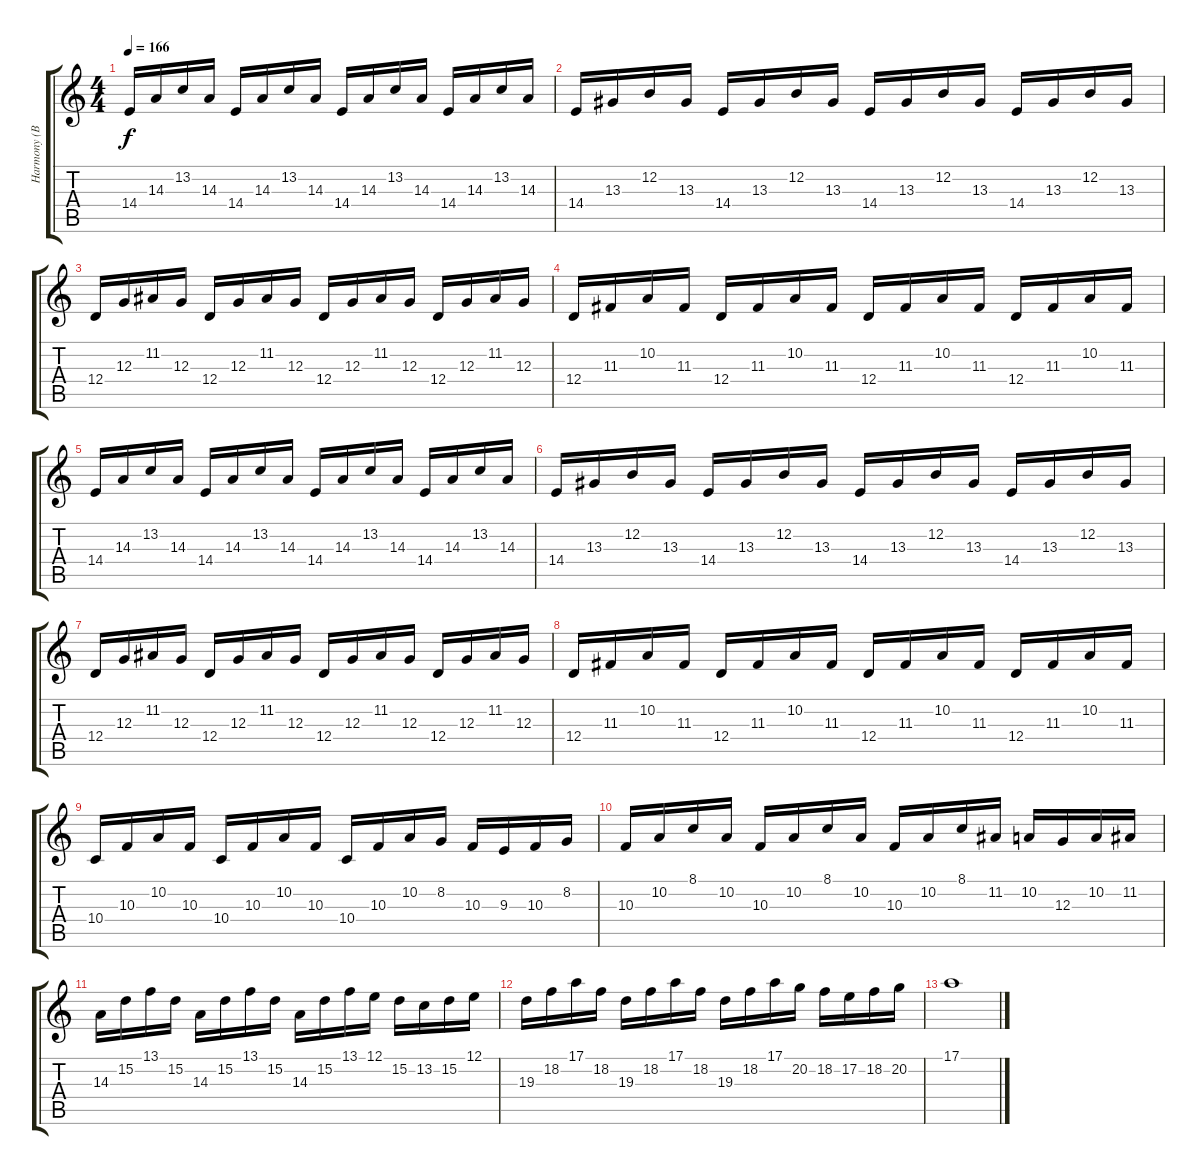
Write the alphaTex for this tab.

\track ("Harmony (Blackmore\\Lord)" "Harmony (B") {instrument rockorgan}
\staff {score tabs}
\tuning (E4 B3 G3 D3 A2 E2) {hide}
\ts (4 4)
\tempo 166
\clef g2
\ks c
14.4.16{dy f volume 12} 14.3.16 13.2.16 14.3.16 14.4.16 14.3.16 13.2.16 14.3.16 14.4.16 14.3.16 13.2.16 14.3.16 14.4.16 14.3.16 13.2.16 14.3.16 |
14.4.16 13.3.16 12.2.16 13.3.16 14.4.16 13.3.16 12.2.16 13.3.16 14.4.16 13.3.16 12.2.16 13.3.16 14.4.16 13.3.16 12.2.16 13.3.16 |
12.4.16 12.3.16 11.2.16 12.3.16 12.4.16 12.3.16 11.2.16 12.3.16 12.4.16 12.3.16 11.2.16 12.3.16 12.4.16 12.3.16 11.2.16 12.3.16 |
12.4.16 11.3.16 10.2.16 11.3.16 12.4.16 11.3.16 10.2.16 11.3.16 12.4.16 11.3.16 10.2.16 11.3.16 12.4.16 11.3.16 10.2.16 11.3.16 |
14.4.16 14.3.16 13.2.16 14.3.16 14.4.16 14.3.16 13.2.16 14.3.16 14.4.16 14.3.16 13.2.16 14.3.16 14.4.16 14.3.16 13.2.16 14.3.16 |
14.4.16 13.3.16 12.2.16 13.3.16 14.4.16 13.3.16 12.2.16 13.3.16 14.4.16 13.3.16 12.2.16 13.3.16 14.4.16 13.3.16 12.2.16 13.3.16 |
12.4.16 12.3.16 11.2.16 12.3.16 12.4.16 12.3.16 11.2.16 12.3.16 12.4.16 12.3.16 11.2.16 12.3.16 12.4.16 12.3.16 11.2.16 12.3.16 |
12.4.16 11.3.16 10.2.16 11.3.16 12.4.16 11.3.16 10.2.16 11.3.16 12.4.16 11.3.16 10.2.16 11.3.16 12.4.16 11.3.16 10.2.16 11.3.16 |
10.4.16 10.3.16 10.2.16 10.3.16 10.4.16 10.3.16 10.2.16 10.3.16 10.4.16 10.3.16 10.2.16 8.2.16 10.3.16 9.3.16 10.3.16 8.2.16 |
10.3.16 10.2.16 8.1.16 10.2.16 10.3.16 10.2.16 8.1.16 10.2.16 10.3.16 10.2.16 8.1.16 11.2.16 10.2.16 12.3.16 10.2.16 11.2.16 |
14.3.16 15.2.16 13.1.16 15.2.16 14.3.16 15.2.16 13.1.16 15.2.16 14.3.16 15.2.16 13.1.16 12.1.16 15.2.16 13.2.16 15.2.16 12.1.16 |
19.3.16 18.2.16 17.1.16 18.2.16 19.3.16 18.2.16 17.1.16 18.2.16 19.3.16 18.2.16 17.1.16 20.2.16 18.2.16 17.2.16 18.2.16 20.2.16 |
17.1.1
